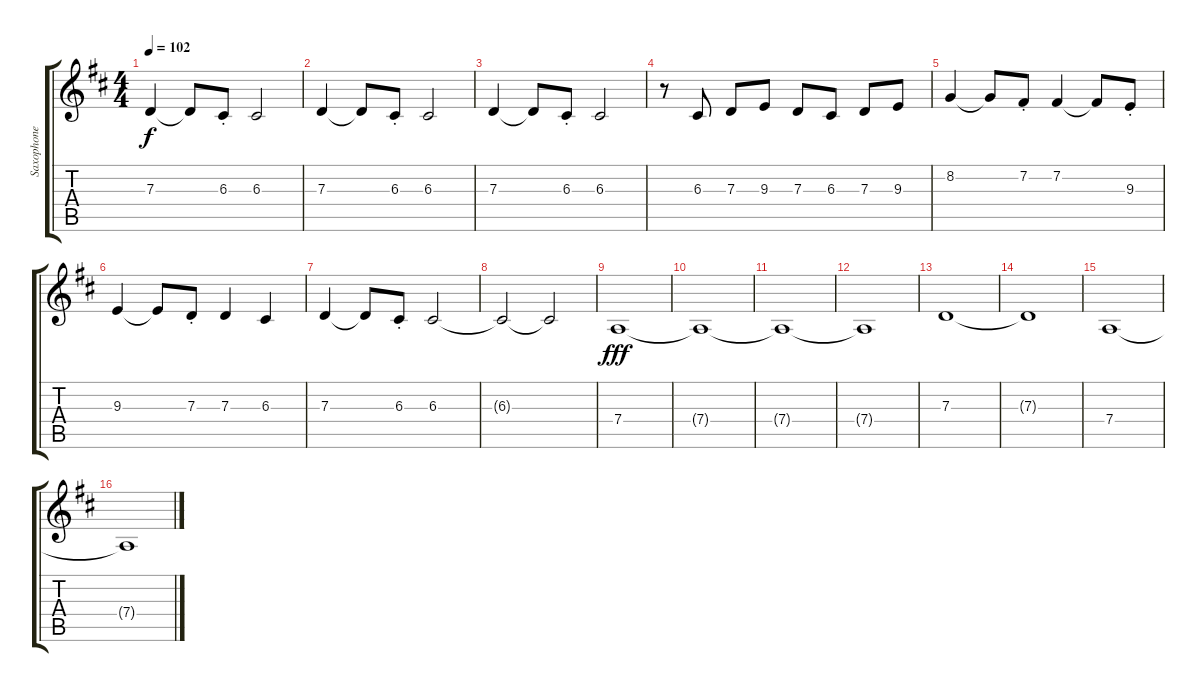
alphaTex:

\track ("Saxophone" "Saxophone") {instrument altosax}
\staff {score tabs}
\tuning (E4 B3 G3 D3 A2 E2) {hide}
\ts (4 4)
\tempo 102
\clef g2
\ks d
7.3.4{dy f} 7.3{t}.8 6.3{st}.8 6.3.2 |
7.3.4 7.3{t}.8 6.3{st}.8 6.3.2 |
7.3.4 7.3{t}.8 6.3{st}.8 6.3.2 |
r.8 6.3.8 7.3.8 9.3.8 7.3.8 6.3.8 7.3.8 9.3.8 |
8.2.4 8.2{t}.8 7.2{st}.8 7.2.4 7.2{t}.8 9.3{st}.8 |
9.3.4 9.3{t}.8 7.3{st}.8 7.3.4 6.3.4 |
7.3.4 7.3{t}.8 6.3{st}.8 6.3.2 |
6.3{t}.2 6.3{t}.2 |
7.4.1{dy fff} |
7.4{t}.1 |
7.4{t}.1 |
7.4{t}.1 |
7.3.1 |
7.3{t}.1 |
7.4.1 |
7.4{t}.1
